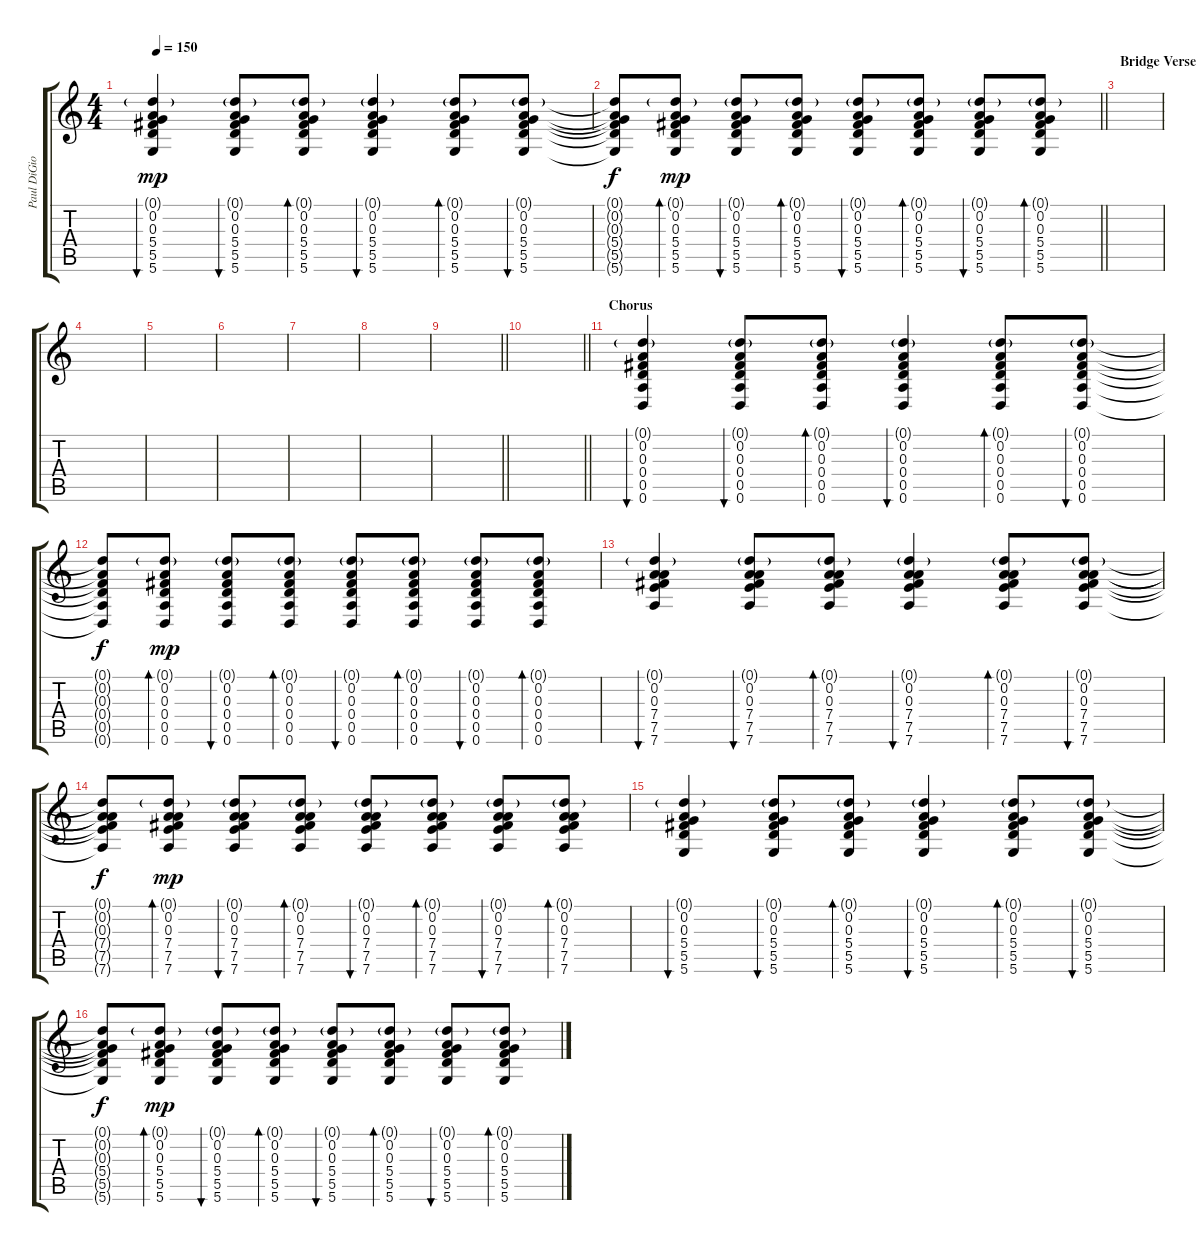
\track ("Paul DiGiovanni (Lead Guitar)" "Paul DiGio") {instrument acousticguitarsteel}
\staff {score tabs}
\tuning (D4 A3 Gb3 D3 A2 D2) {hide}
\ts (4 4)
\tempo 150
\clef g2
\ks c
(0.1{g} 0.2 0.3 5.4 5.5 5.6).4{bu 120 dy mp} (0.1{g} 0.2 0.3 5.4 5.5 5.6).8{bu 60} (0.1{g} 0.2 0.3 5.4 5.5 5.6).8{bd 60} (0.1{g} 0.2 0.3 5.4 5.5 5.6).4{bu 60} (0.1{g} 0.2 0.3 5.4 5.5 5.6).8{bd 60} (0.1{g} 0.2 0.3 5.4 5.5 5.6).8{bu 60} |
\barLineRight lightlight
(0.1{t} 0.2{t} 0.3{t} 5.4{t} 5.5{t} 5.6{t}).8{dy f} (0.1{g} 0.2 0.3 5.4 5.5 5.6).8{bd 60 dy mp} (0.1{g} 0.2 0.3 5.4 5.5 5.6).8{bu 60} (0.1{g} 0.2 0.3 5.4 5.5 5.6).8{bd 60} (0.1{g} 0.2 0.3 5.4 5.5 5.6).8{bu 60} (0.1{g} 0.2 0.3 5.4 5.5 5.6).8{bd 60} (0.1{g} 0.2 0.3 5.4 5.5 5.6).8{bu 60} (0.1{g} 0.2 0.3 5.4 5.5 5.6).8{bd 60} |
\section ("" "Bridge Verse 1")
|
|
|
|
|
|
\barLineRight lightlight
|
\section ("" "")
\barLineRight lightlight
|
\section ("" "Chorus")
(0.1{g} 0.2 0.3 0.4 0.5 0.6).4{bu 120 instrument overdrivenguitar} (0.1{g} 0.2 0.3 0.4 0.5 0.6).8{bu 60} (0.1{g} 0.2 0.3 0.4 0.5 0.6).8{bd 60} (0.1{g} 0.2 0.3 0.4 0.5 0.6).4{bu 60} (0.1{g} 0.2 0.3 0.4 0.5 0.6).8{bd 60} (0.1{g} 0.2 0.3 0.4 0.5 0.6).8{bu 60} |
(0.1{t} 0.2{t} 0.3{t} 0.4{t} 0.5{t} 0.6{t}).8{dy f} (0.1{g} 0.2 0.3 0.4 0.5 0.6).8{bd 60 dy mp} (0.1{g} 0.2 0.3 0.4 0.5 0.6).8{bu 60} (0.1{g} 0.2 0.3 0.4 0.5 0.6).8{bd 60} (0.1{g} 0.2 0.3 0.4 0.5 0.6).8{bu 60} (0.1{g} 0.2 0.3 0.4 0.5 0.6).8{bd 60} (0.1{g} 0.2 0.3 0.4 0.5 0.6).8{bu 60} (0.1{g} 0.2 0.3 0.4 0.5 0.6).8{bd 60} |
(0.1{g} 0.2 0.3 7.4 7.5 7.6).4{bu 120} (0.1{g} 0.2 0.3 7.4 7.5 7.6).8{bu 60} (0.1{g} 0.2 0.3 7.4 7.5 7.6).8{bd 60} (0.1{g} 0.2 0.3 7.4 7.5 7.6).4{bu 60} (0.1{g} 0.2 0.3 7.4 7.5 7.6).8{bd 60} (0.1{g} 0.2 0.3 7.4 7.5 7.6).8{bu 60} |
(0.1{t} 0.2{t} 0.3{t} 7.4{t} 7.5{t} 7.6{t}).8{dy f} (0.1{g} 0.2 0.3 7.4 7.5 7.6).8{bd 60 dy mp} (0.1{g} 0.2 0.3 7.4 7.5 7.6).8{bu 60} (0.1{g} 0.2 0.3 7.4 7.5 7.6).8{bd 60} (0.1{g} 0.2 0.3 7.4 7.5 7.6).8{bu 60} (0.1{g} 0.2 0.3 7.4 7.5 7.6).8{bd 60} (0.1{g} 0.2 0.3 7.4 7.5 7.6).8{bu 60} (0.1{g} 0.2 0.3 7.4 7.5 7.6).8{bd 60} |
(0.1{g} 0.2 0.3 5.4 5.5 5.6).4{bu 120} (0.1{g} 0.2 0.3 5.4 5.5 5.6).8{bu 60} (0.1{g} 0.2 0.3 5.4 5.5 5.6).8{bd 60} (0.1{g} 0.2 0.3 5.4 5.5 5.6).4{bu 60} (0.1{g} 0.2 0.3 5.4 5.5 5.6).8{bd 60} (0.1{g} 0.2 0.3 5.4 5.5 5.6).8{bu 60} |
(0.1{t} 0.2{t} 0.3{t} 5.4{t} 5.5{t} 5.6{t}).8{dy f} (0.1{g} 0.2 0.3 5.4 5.5 5.6).8{bd 60 dy mp} (0.1{g} 0.2 0.3 5.4 5.5 5.6).8{bu 60} (0.1{g} 0.2 0.3 5.4 5.5 5.6).8{bd 60} (0.1{g} 0.2 0.3 5.4 5.5 5.6).8{bu 60} (0.1{g} 0.2 0.3 5.4 5.5 5.6).8{bd 60} (0.1{g} 0.2 0.3 5.4 5.5 5.6).8{bu 60} (0.1{g} 0.2 0.3 5.4 5.5 5.6).8{bd 60}
